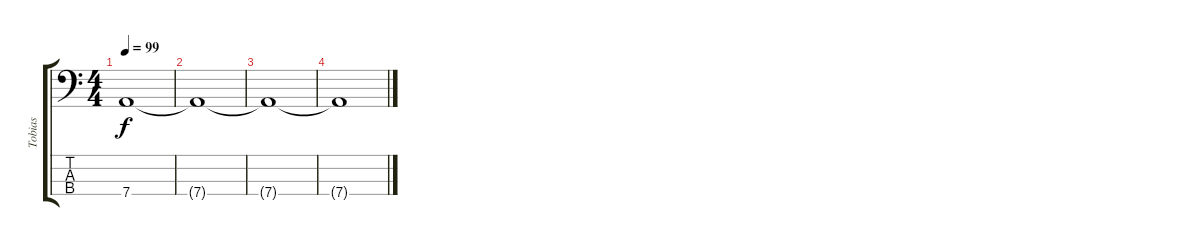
\track ("Tobias" "Tobias") {instrument electricbasspick}
\staff {score tabs}
\tuning (G2 D2 A1 D1) {hide}
\ts (4 4)
\tempo 99
\clef f4
\ks c
7.4.1{dy f} |
7.4{t}.1 |
7.4{t}.1 |
7.4{t}.1
